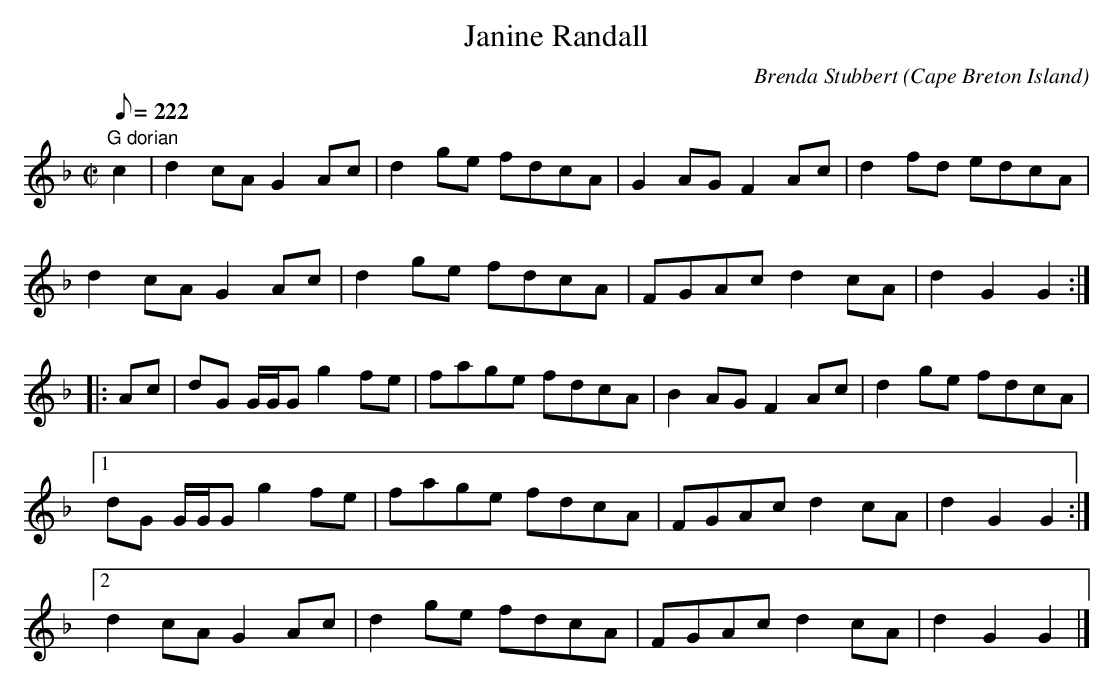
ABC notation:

X:1
T:Janine Randall
C:Brenda Stubbert
O:Cape Breton Island
L:1/8
Q:222
M:C|
K:Gdor
"G dorian"c2|d2 cA G2 Ac|d2 ge fdcA|G2 AG F2 Ac|d2 fd edcA|
d2 cA G2 Ac|d2 ge fdcA|FGAc d2 cA|d2 G2 G2:|
|:Ac|dG G/G/G g2 fe|fage fdcA|B2AG F2 Ac|d2ge fdcA|
[1 dG G/G/G g2 fe|fage fdcA|FGAc d2cA|d2 G2 G2:|
[2 d2 cA G2 Ac|d2 ge fdcA|FGAc d2 cA|d2 G2 G2|]
